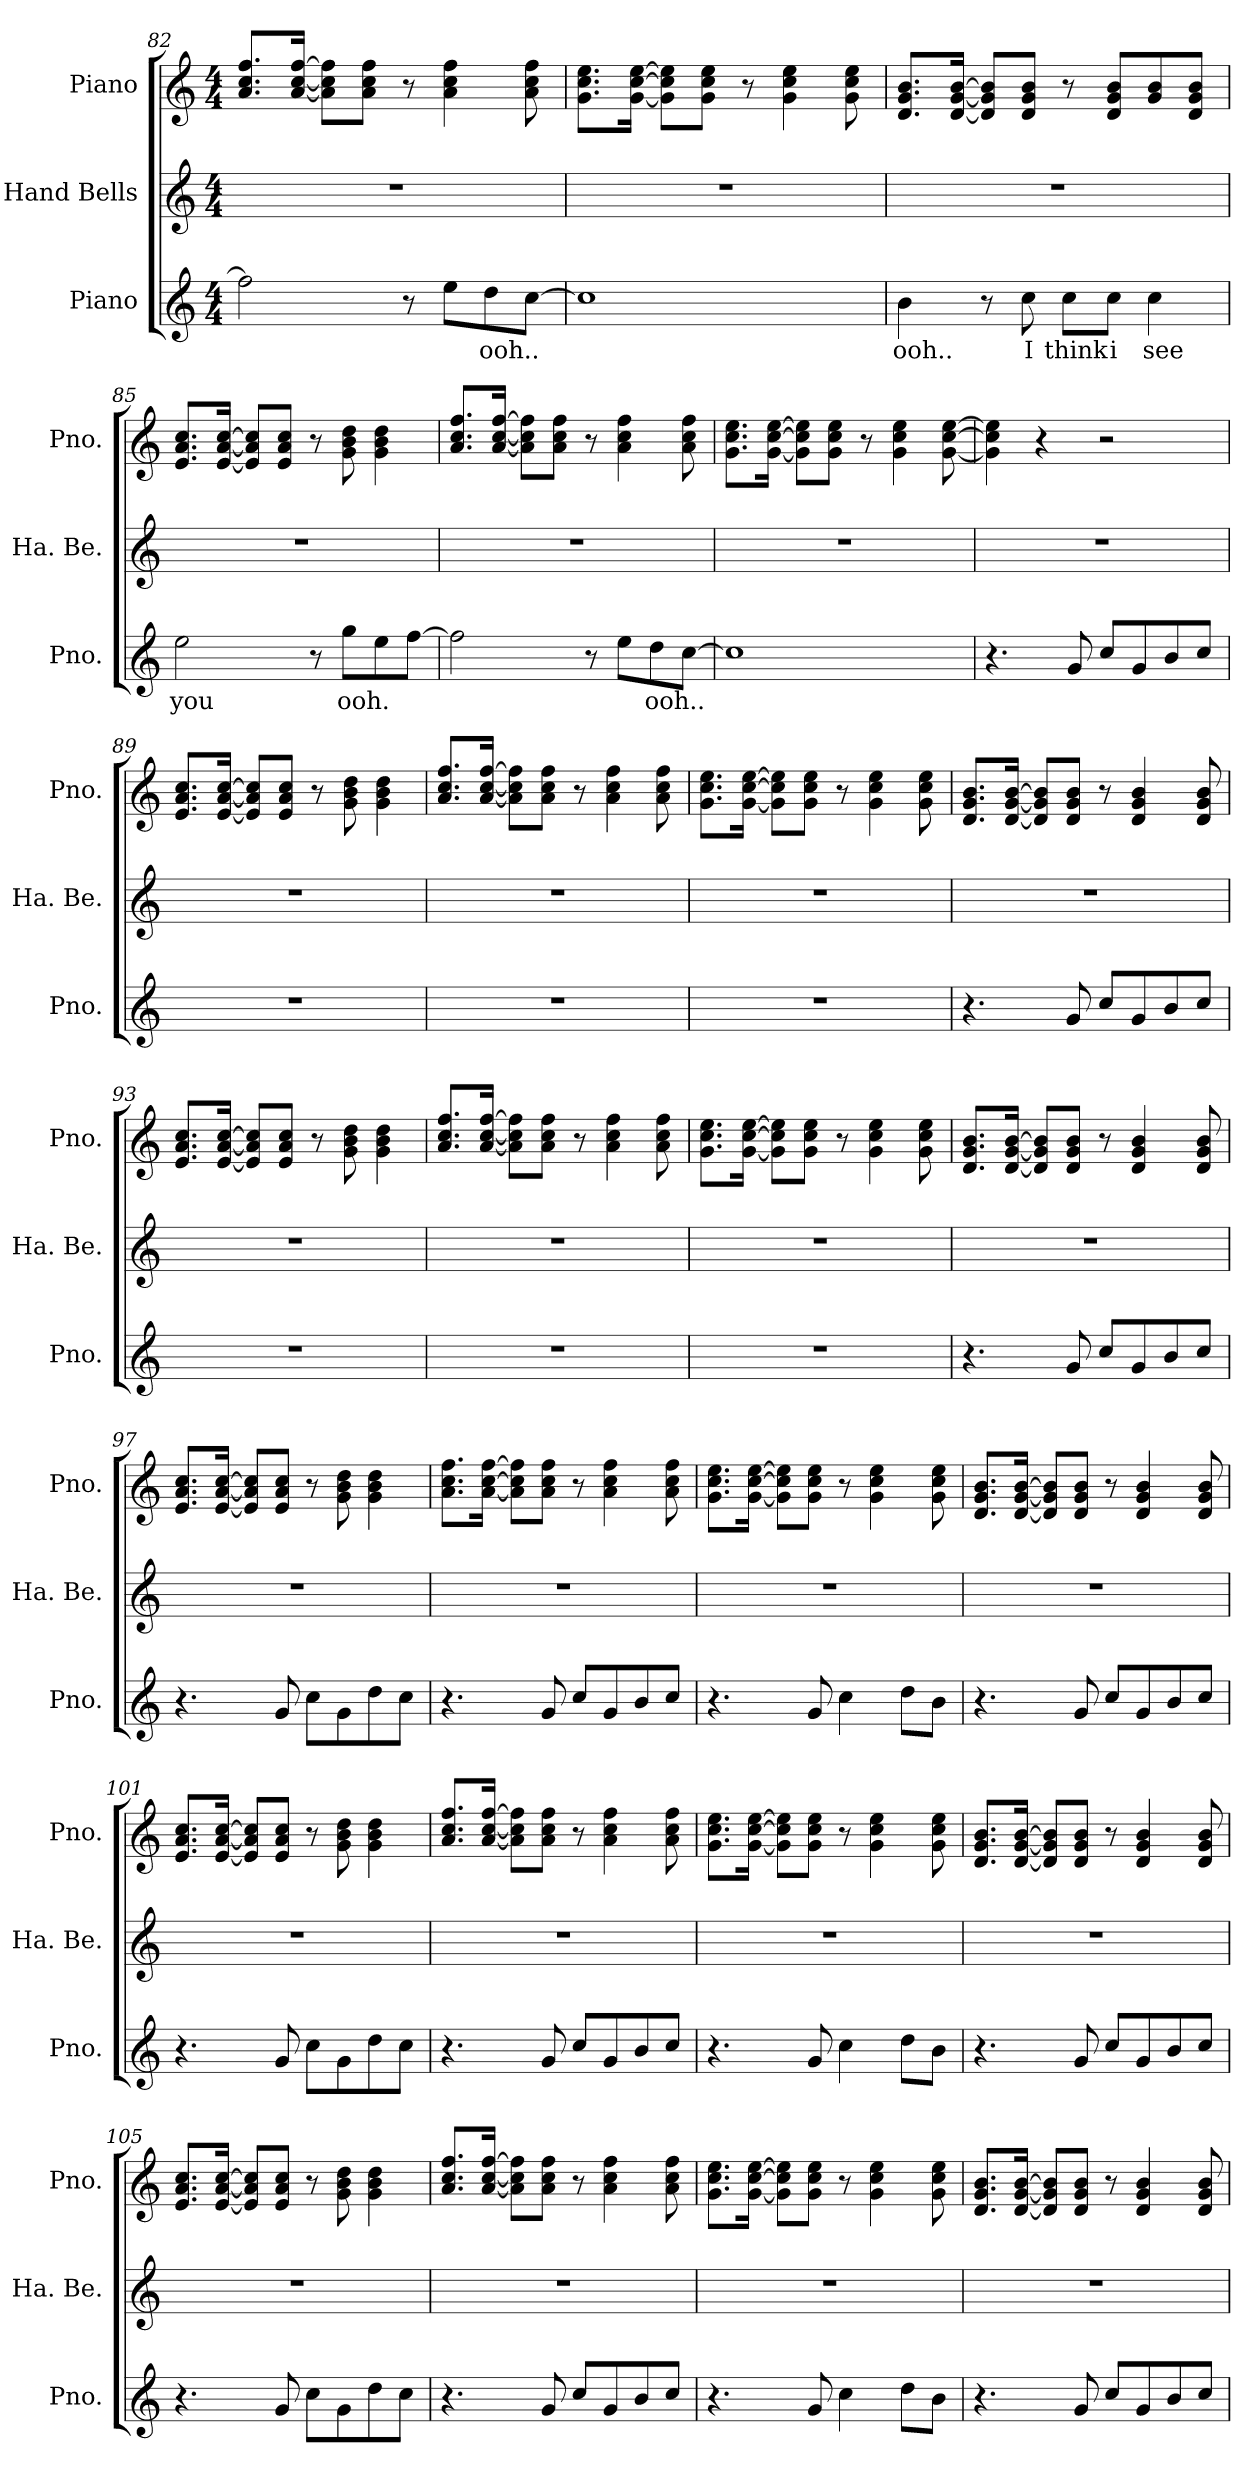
**kern	**text	**kern	**kern
*part3	*part3	*part2	*part1
*staff3	*staff3	*staff2	*staff1
*I"Piano	*	*I"Hand Bells	*I"Piano
*I'Pno.	*	*I'Ha. Be.	*I'Pno.
*clefG2	*	*clefG2	*clefG2
*k[]	*	*k[]	*k[]
*M4/4	*	*M4/4	*M4/4
=82	=82	=82	=82
2ff\]	.	1r	8.a/ 8.cc/ 8.ff/L
.	.	.	[16a/ [16cc/ [16ff/Jk
.	.	.	8a\] 8cc\] 8ff\]L
.	.	.	8a\ 8cc\ 8ff\J
8r	.	.	8r
8ee\L	.	.	4a\ 4cc\ 4ff\
8dd\	ooh..	.	.
[8cc\J	.	.	8a\ 8cc\ 8ff\
!!LO:LB:g=z
=83	=83	=83	=83
1cc]	.	1r	8.g\ 8.cc\ 8.ee\L
.	.	.	[16g\ [16cc\ [16ee\Jk
.	.	.	8g\] 8cc\] 8ee\]L
.	.	.	8g\ 8cc\ 8ee\J
.	.	.	8r
.	.	.	4g\ 4cc\ 4ee\
.	.	.	8g\ 8cc\ 8ee\
=84	=84	=84	=84
4b\	ooh..	1r	8.d/ 8.g/ 8.b/L
.	.	.	[16d/ [16g/ [16b/Jk
8r	.	.	8d/] 8g/] 8b/]L
8cc\	I	.	8d/ 8g/ 8b/J
8cc\L	think	.	8r
8cc\J	i	.	8d/ 8g/ 8b/L
4cc\	see	.	8g/ 8b/
.	.	.	8d/ 8g/ 8b/J
=85	=85	=85	=85
2ee\	you	1r	8.e/ 8.a/ 8.cc/L
.	.	.	[16e/ [16a/ [16cc/Jk
.	.	.	8e/] 8a/] 8cc/]L
.	.	.	8e/ 8a/ 8cc/J
8r	.	.	8r
8gg\L	ooh.	.	8g\ 8b\ 8dd\
8ee\	.	.	4g\ 4b\ 4dd\
[8ff\J	.	.	.
!!LO:LB:g=z
=86	=86	=86	=86
2ff\]	.	1r	8.a/ 8.cc/ 8.ff/L
.	.	.	[16a/ [16cc/ [16ff/Jk
.	.	.	8a\] 8cc\] 8ff\]L
.	.	.	8a\ 8cc\ 8ff\J
8r	.	.	8r
8ee\L	.	.	4a\ 4cc\ 4ff\
8dd\	ooh..	.	.
[8cc\J	.	.	8a\ 8cc\ 8ff\
=87	=87	=87	=87
1cc]	.	1r	8.g\ 8.cc\ 8.ee\L
.	.	.	[16g\ [16cc\ [16ee\Jk
.	.	.	8g\] 8cc\] 8ee\]L
.	.	.	8g\ 8cc\ 8ee\J
.	.	.	8r
.	.	.	4g\ 4cc\ 4ee\
.	.	.	[8g\ [8cc\ [8ee\
=88	=88	=88	=88
4.r	.	1r	4g\] 4cc\] 4ee\]
.	.	.	4r
8g/	.	.	.
8cc/L	.	.	2r
8g/	.	.	.
8b/	.	.	.
8cc/J	.	.	.
=89	=89	=89	=89
1r	.	1r	8.e/ 8.a/ 8.cc/L
.	.	.	[16e/ [16a/ [16cc/Jk
.	.	.	8e/] 8a/] 8cc/]L
.	.	.	8e/ 8a/ 8cc/J
.	.	.	8r
.	.	.	8g\ 8b\ 8dd\
.	.	.	4g\ 4b\ 4dd\
=90	=90	=90	=90
1r	.	1r	8.a/ 8.cc/ 8.ff/L
.	.	.	[16a/ [16cc/ [16ff/Jk
.	.	.	8a\] 8cc\] 8ff\]L
.	.	.	8a\ 8cc\ 8ff\J
.	.	.	8r
.	.	.	4a\ 4cc\ 4ff\
.	.	.	8a\ 8cc\ 8ff\
!!LO:LB:g=z
=91	=91	=91	=91
1r	.	1r	8.g\ 8.cc\ 8.ee\L
.	.	.	[16g\ [16cc\ [16ee\Jk
.	.	.	8g\] 8cc\] 8ee\]L
.	.	.	8g\ 8cc\ 8ee\J
.	.	.	8r
.	.	.	4g\ 4cc\ 4ee\
.	.	.	8g\ 8cc\ 8ee\
=92	=92	=92	=92
4.r	.	1r	8.d/ 8.g/ 8.b/L
.	.	.	[16d/ [16g/ [16b/Jk
.	.	.	8d/] 8g/] 8b/]L
8g/	.	.	8d/ 8g/ 8b/J
8cc/L	.	.	8r
8g/	.	.	4d/ 4g/ 4b/
8b/	.	.	.
8cc/J	.	.	8d/ 8g/ 8b/
=93	=93	=93	=93
1r	.	1r	8.e/ 8.a/ 8.cc/L
.	.	.	[16e/ [16a/ [16cc/Jk
.	.	.	8e/] 8a/] 8cc/]L
.	.	.	8e/ 8a/ 8cc/J
.	.	.	8r
.	.	.	8g\ 8b\ 8dd\
.	.	.	4g\ 4b\ 4dd\
!!LO:PB:g=z
=94	=94	=94	=94
1r	.	1r	8.a/ 8.cc/ 8.ff/L
.	.	.	[16a/ [16cc/ [16ff/Jk
.	.	.	8a\] 8cc\] 8ff\]L
.	.	.	8a\ 8cc\ 8ff\J
.	.	.	8r
.	.	.	4a\ 4cc\ 4ff\
.	.	.	8a\ 8cc\ 8ff\
=95	=95	=95	=95
1r	.	1r	8.g\ 8.cc\ 8.ee\L
.	.	.	[16g\ [16cc\ [16ee\Jk
.	.	.	8g\] 8cc\] 8ee\]L
.	.	.	8g\ 8cc\ 8ee\J
.	.	.	8r
.	.	.	4g\ 4cc\ 4ee\
.	.	.	8g\ 8cc\ 8ee\
=96	=96	=96	=96
4.r	.	1r	8.d/ 8.g/ 8.b/L
.	.	.	[16d/ [16g/ [16b/Jk
.	.	.	8d/] 8g/] 8b/]L
8g/	.	.	8d/ 8g/ 8b/J
8cc/L	.	.	8r
8g/	.	.	4d/ 4g/ 4b/
8b/	.	.	.
8cc/J	.	.	8d/ 8g/ 8b/
!!LO:LB:g=z
=97	=97	=97	=97
4.r	.	1r	8.e/ 8.a/ 8.cc/L
.	.	.	[16e/ [16a/ [16cc/Jk
.	.	.	8e/] 8a/] 8cc/]L
8g/	.	.	8e/ 8a/ 8cc/J
8cc\L	.	.	8r
8g\	.	.	8g\ 8b\ 8dd\
8dd\	.	.	4g\ 4b\ 4dd\
8cc\J	.	.	.
=98	=98	=98	=98
4.r	.	1r	8.a\ 8.cc\ 8.ff\L
.	.	.	[16a\ [16cc\ [16ff\Jk
.	.	.	8a\] 8cc\] 8ff\]L
8g/	.	.	8a\ 8cc\ 8ff\J
8cc/L	.	.	8r
8g/	.	.	4a\ 4cc\ 4ff\
8b/	.	.	.
8cc/J	.	.	8a\ 8cc\ 8ff\
=99	=99	=99	=99
4.r	.	1r	8.g\ 8.cc\ 8.ee\L
.	.	.	[16g\ [16cc\ [16ee\Jk
.	.	.	8g\] 8cc\] 8ee\]L
8g/	.	.	8g\ 8cc\ 8ee\J
4cc\	.	.	8r
.	.	.	4g\ 4cc\ 4ee\
8dd\L	.	.	.
8b\J	.	.	8g\ 8cc\ 8ee\
=100	=100	=100	=100
4.r	.	1r	8.d/ 8.g/ 8.b/L
.	.	.	[16d/ [16g/ [16b/Jk
.	.	.	8d/] 8g/] 8b/]L
8g/	.	.	8d/ 8g/ 8b/J
8cc/L	.	.	8r
8g/	.	.	4d/ 4g/ 4b/
8b/	.	.	.
8cc/J	.	.	8d/ 8g/ 8b/
!!LO:LB:g=z
=101	=101	=101	=101
4.r	.	1r	8.e/ 8.a/ 8.cc/L
.	.	.	[16e/ [16a/ [16cc/Jk
.	.	.	8e/] 8a/] 8cc/]L
8g/	.	.	8e/ 8a/ 8cc/J
8cc\L	.	.	8r
8g\	.	.	8g\ 8b\ 8dd\
8dd\	.	.	4g\ 4b\ 4dd\
8cc\J	.	.	.
=102	=102	=102	=102
4.r	.	1r	8.a/ 8.cc/ 8.ff/L
.	.	.	[16a/ [16cc/ [16ff/Jk
.	.	.	8a\] 8cc\] 8ff\]L
8g/	.	.	8a\ 8cc\ 8ff\J
8cc/L	.	.	8r
8g/	.	.	4a\ 4cc\ 4ff\
8b/	.	.	.
8cc/J	.	.	8a\ 8cc\ 8ff\
=103	=103	=103	=103
4.r	.	1r	8.g\ 8.cc\ 8.ee\L
.	.	.	[16g\ [16cc\ [16ee\Jk
.	.	.	8g\] 8cc\] 8ee\]L
8g/	.	.	8g\ 8cc\ 8ee\J
4cc\	.	.	8r
.	.	.	4g\ 4cc\ 4ee\
8dd\L	.	.	.
8b\J	.	.	8g\ 8cc\ 8ee\
=104	=104	=104	=104
4.r	.	1r	8.d/ 8.g/ 8.b/L
.	.	.	[16d/ [16g/ [16b/Jk
.	.	.	8d/] 8g/] 8b/]L
8g/	.	.	8d/ 8g/ 8b/J
8cc/L	.	.	8r
8g/	.	.	4d/ 4g/ 4b/
8b/	.	.	.
8cc/J	.	.	8d/ 8g/ 8b/
!!LO:LB:g=z
=105	=105	=105	=105
4.r	.	1r	8.e/ 8.a/ 8.cc/L
.	.	.	[16e/ [16a/ [16cc/Jk
.	.	.	8e/] 8a/] 8cc/]L
8g/	.	.	8e/ 8a/ 8cc/J
8cc\L	.	.	8r
8g\	.	.	8g\ 8b\ 8dd\
8dd\	.	.	4g\ 4b\ 4dd\
8cc\J	.	.	.
=106	=106	=106	=106
4.r	.	1r	8.a/ 8.cc/ 8.ff/L
.	.	.	[16a/ [16cc/ [16ff/Jk
.	.	.	8a\] 8cc\] 8ff\]L
8g/	.	.	8a\ 8cc\ 8ff\J
8cc/L	.	.	8r
8g/	.	.	4a\ 4cc\ 4ff\
8b/	.	.	.
8cc/J	.	.	8a\ 8cc\ 8ff\
=107	=107	=107	=107
4.r	.	1r	8.g\ 8.cc\ 8.ee\L
.	.	.	[16g\ [16cc\ [16ee\Jk
.	.	.	8g\] 8cc\] 8ee\]L
8g/	.	.	8g\ 8cc\ 8ee\J
4cc\	.	.	8r
.	.	.	4g\ 4cc\ 4ee\
8dd\L	.	.	.
8b\J	.	.	8g\ 8cc\ 8ee\
=108	=108	=108	=108
4.r	.	1r	8.d/ 8.g/ 8.b/L
.	.	.	[16d/ [16g/ [16b/Jk
.	.	.	8d/] 8g/] 8b/]L
8g/	.	.	8d/ 8g/ 8b/J
8cc/L	.	.	8r
8g/	.	.	4d/ 4g/ 4b/
8b/	.	.	.
8cc/J	.	.	8d/ 8g/ 8b/
=	=	=	=
*-	*-	*-	*-
